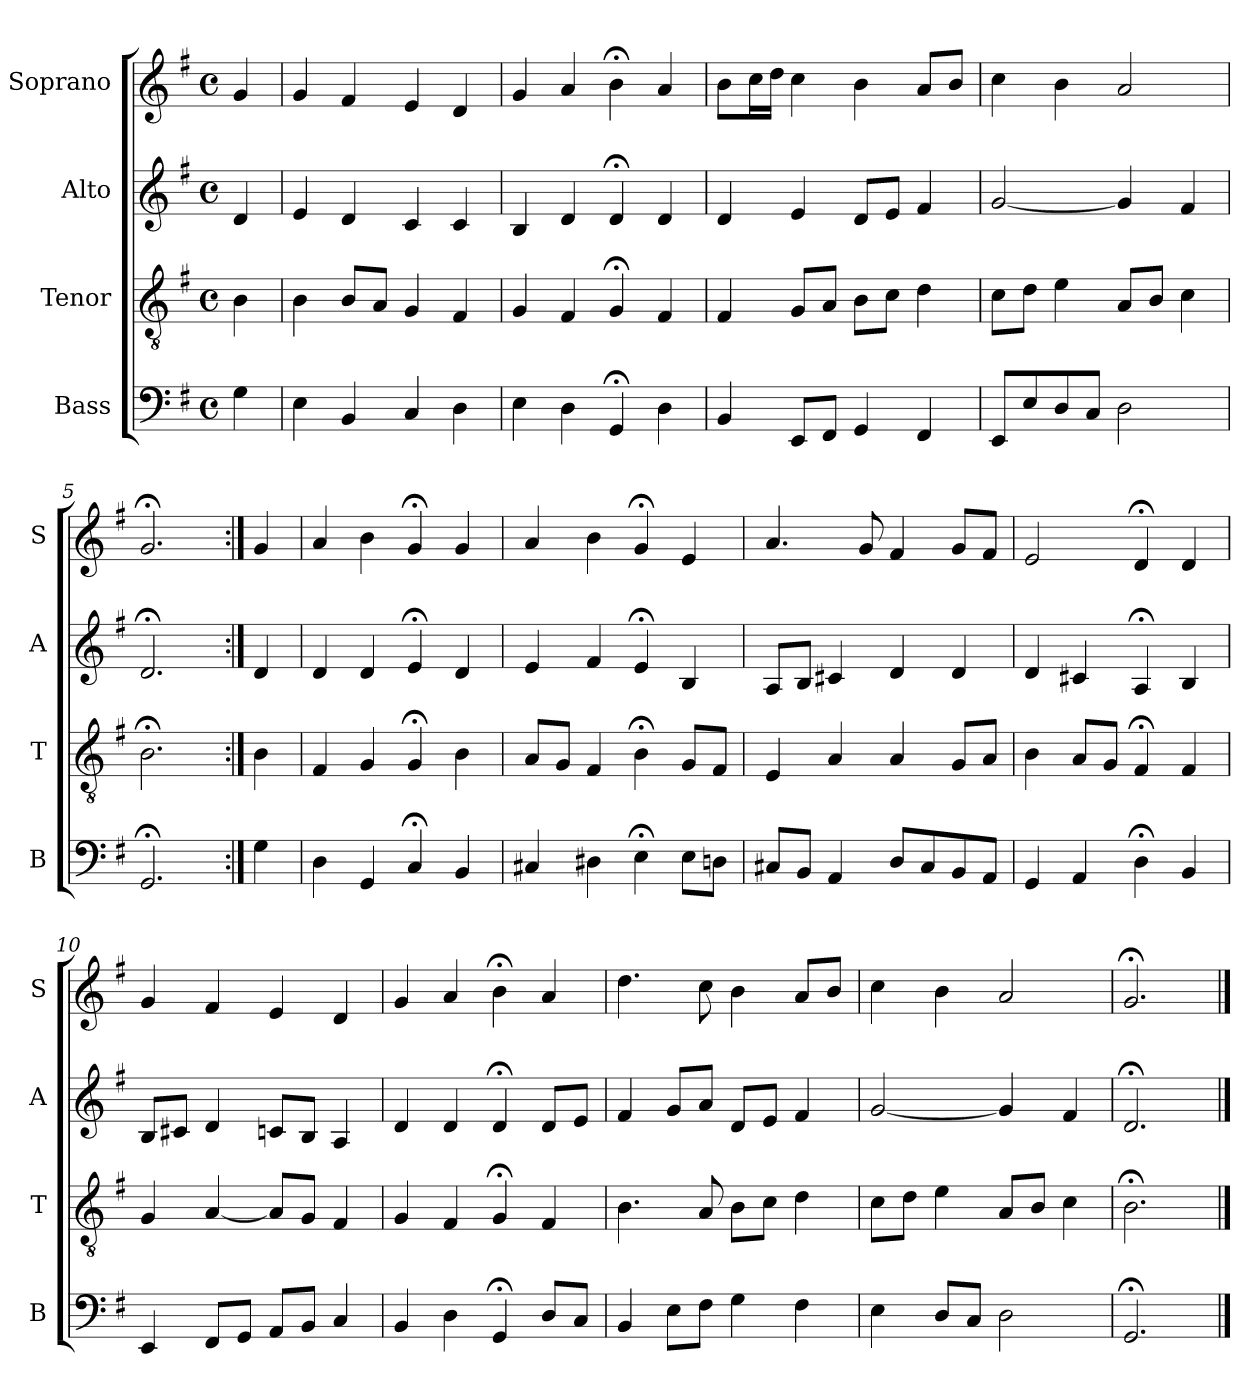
**kern	**kern	**kern	**kern
*part4	*part3	*part2	*part1
*staff4	*staff3	*staff2	*staff1
*I"Bass	*I"Tenor	*I"Alto	*I"Soprano
*I'B	*I'T	*I'A	*I'S
*clefF4	*clefGv2	*clefG2	*clefG2
*k[f#]	*k[f#]	*k[f#]	*k[f#]
*G:	*G:	*G:	*G:
*M4/4	*M4/4	*M4/4	*M4/4
*met(c)	*met(c)	*met(c)	*met(c)
*MM100	*MM100	*MM100	*MM100
=	=	=	=
4G	4B	4d	4g
=1	=1	=1	=1
4E	4B	4e	4g
4BB	8BL	4d	4f#
.	8AJ	.	.
4C	4G	4c	4e
4D	4F#	4c	4d
=2	=2	=2	=2
4E	4G	4B	4g
4D	4F#	4d	4a
4GG;<	4G;<	4d;<	4b;<
4D	4F#	4d	4a
=3	=3	=3	=3
4BB	4F#	4d	8bL
.	.	.	16ccL
.	.	.	16ddJJ
8EEL	8GL	4e	4cc
8FF#J	8AJ	.	.
4GG	8BL	8dL	4b
.	8cJ	8eJ	.
4FF#	4d	4f#	8aL
.	.	.	8bJ
=4	=4	=4	=4
8EEL	8cL	[2g	4cc
8E	8dJ	.	.
8D	4e	.	4b
8CJ	.	.	.
2D	8AL	4g]	2a
.	8BJ	.	.
.	4c	4f#	.
=5	=5	=5	=5
2.GG;<	2.B;<	2.d;<	2.g;<
=:|!	=:|!	=:|!	=:|!
4G	4B	4d	4g
=6	=6	=6	=6
4D	4F#	4d	4a
4GG	4G	4d	4b
4C;<	4G;<	4e;<	4g;<
4BB	4B	4d	4g
=7	=7	=7	=7
4C#X	8AL	4e	4a
.	8GJ	.	.
4D#X	4F#	4f#	4b
4E;<	4B;<	4e;<	4g;<
8EL	8GL	4B	4e
8DnJ	8F#J	.	.
=8	=8	=8	=8
8C#XL	4E	8AL	4.a
8BBJ	.	8BJ	.
4AA	4A	4c#X	.
.	.	.	8g
8DL	4A	4d	4f#
8C#	.	.	.
8BB	8GL	4d	8gL
8AAJ	8AJ	.	8f#J
=9	=9	=9	=9
4GG	4B	4d	2e
4AA	8AL	4c#X	.
.	8GJ	.	.
4D;<	4F#;<	4A;<	4d;<
4BB	4F#	4B	4d
=10	=10	=10	=10
4EE	4G	8BL	4g
.	.	8c#XJ	.
8FF#L	[4A	4d	4f#
8GGJ	.	.	.
8AAL	8AL]	8cnL	4e
8BBJ	8GJ	8BJ	.
4C	4F#	4A	4d
=11	=11	=11	=11
4BB	4G	4d	4g
4D	4F#	4d	4a
4GG;<	4G;<	4d;<	4b;<
8DL	4F#	8dL	4a
8CJ	.	8eJ	.
=12	=12	=12	=12
4BB	4.B	4f#	4.dd
8EL	.	8gL	.
8F#iJ	8Ai	8aiJ	8cci
4G	8BL	8dL	4b
.	8cJ	8eJ	.
4F#	4d	4f#	8aL
.	.	.	8bJ
=13	=13	=13	=13
4E	8cL	[2g	4cc
.	8dJ	.	.
8DL	4e	.	4b
8CJ	.	.	.
2D	8AL	4g]	2a
.	8BJ	.	.
.	4c	4f#	.
=14	=14	=14	=14
2.GG;<	2.B;<	2.d;<	2.g;<
==	==	==	==
*-	*-	*-	*-
